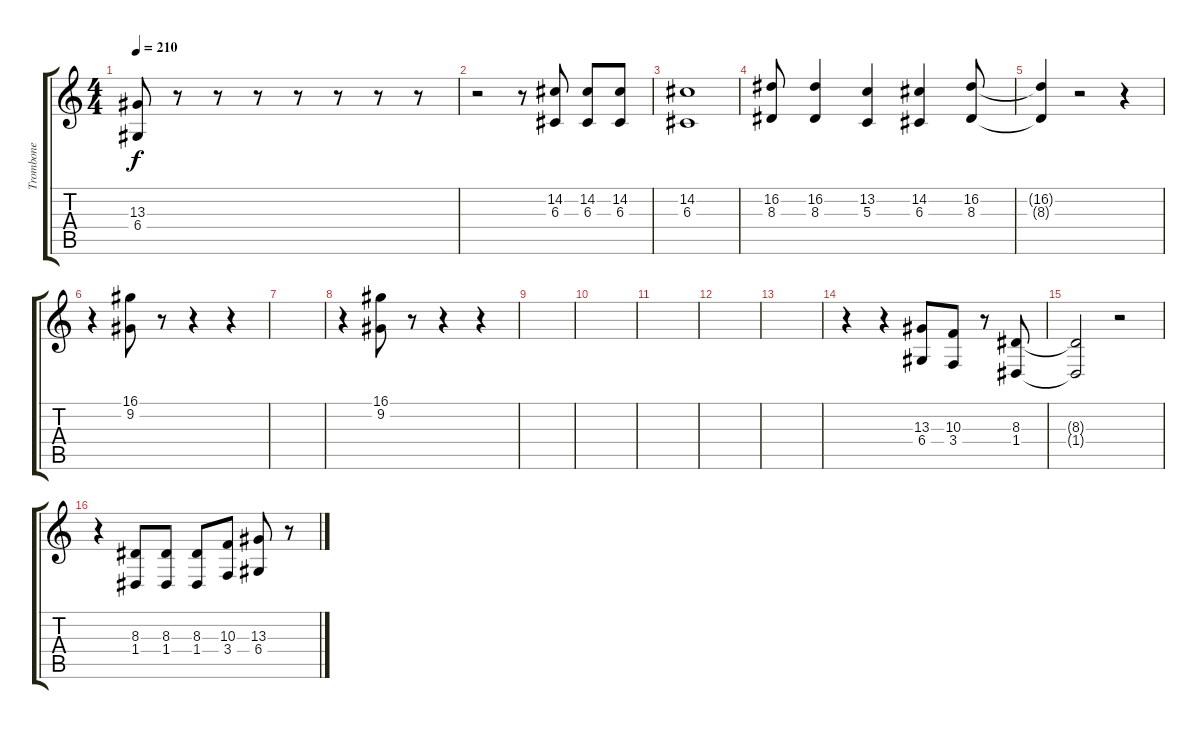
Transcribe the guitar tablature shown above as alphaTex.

\track ("Trombone" "Trombone") {instrument trombone}
\staff {score tabs}
\tuning (E4 B3 G3 D3 A2 E2) {hide}
\ts (4 4)
\tempo 210
\clef g2
\ks c
(13.3 6.4).8{dy f} r.8 r.8 r.8 r.8 r.8 r.8 r.8 |
r.2 r.8 (14.2 6.3).8 (14.2 6.3).8 (14.2 6.3).8 |
(14.2 6.3).1 |
(16.2 8.3).8 (16.2 8.3).4 (13.2 5.3).4 (14.2 6.3).4 (16.2 8.3).8 |
(16.2{t} 8.3{t}).4 r.2 r.4 |
r.4 (16.1 9.2).8 r.8 r.4 r.4 |
|
r.4 (16.1 9.2).8 r.8 r.4 r.4 |
|
|
|
|
|
r.4 r.4 (13.3 6.4).8 (10.3 3.4).8 r.8 (8.3 1.4).8 |
(8.3{t} 1.4{t}).2 r.2 |
r.4 (8.3 1.4).8 (8.3 1.4).8 (8.3 1.4).8 (10.3 3.4).8 (13.3 6.4).8 r.8
